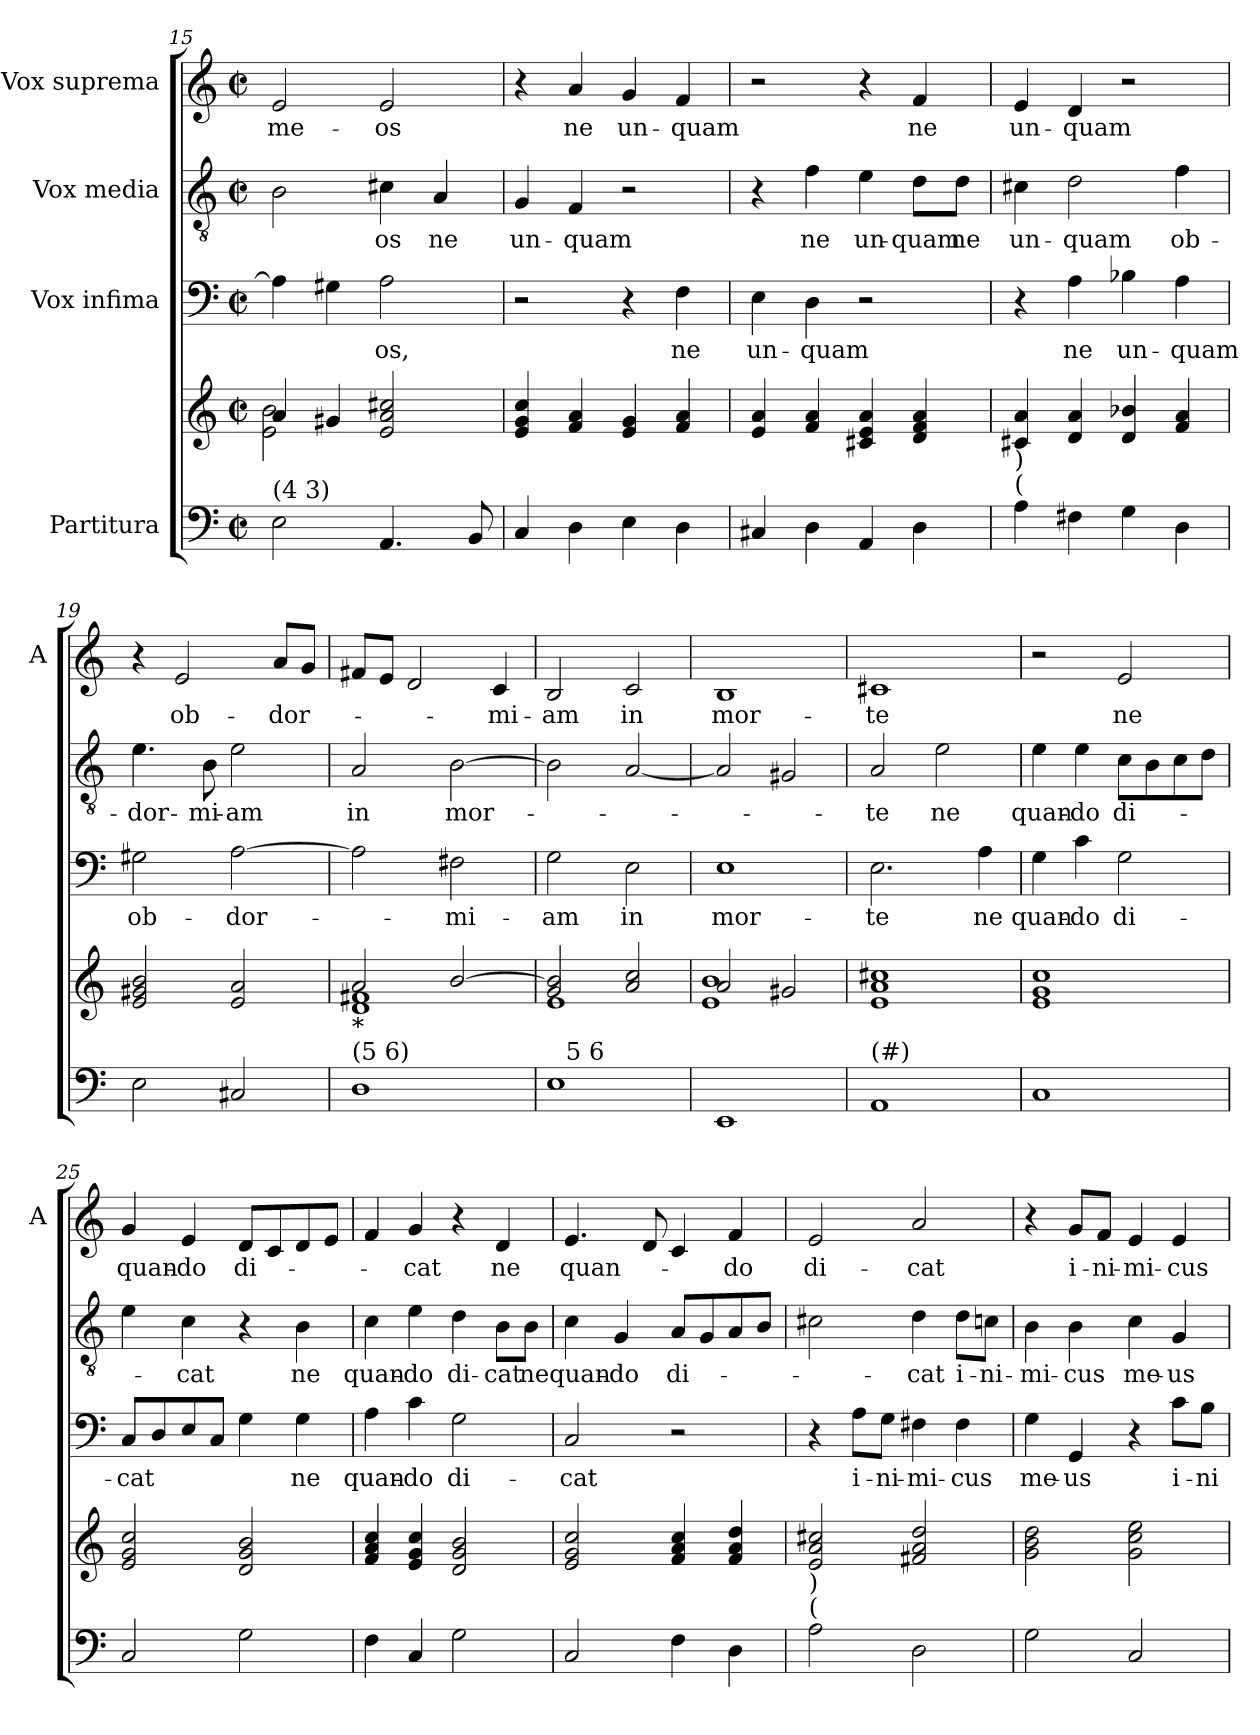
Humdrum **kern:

**kern	**kern	**kern	**text	**kern	**text	**kern	**text
*part4	*part4	*part3	*part3	*part2	*part2	*part1	*part1
*staff5	*staff4	*staff3	*staff3	*staff2	*staff2	*staff1	*staff1
*I"Partitura	*	*I"Vox infima	*	*I"Vox media	*	*I"Vox suprema	*
*	*	*	*	*	*	*I'A	*
*clefF4	*clefG2	*clefF4	*	*clefGv2	*	*clefG2	*
*k[]	*k[]	*k[]	*	*k[]	*	*k[]	*
*C:	*C:	*C:	*	*C:	*	*C:	*
*M2/2	*M2/2	*M2/2	*	*M2/2	*	*M2/2	*
*met(c|)	*met(c|)	*met(c|)	*	*met(c|)	*	*met(c|)	*
=15	=15	=15	=15	=15	=15	=15	=15
*	*^	*	*	*	*	*	*
!LO:TX:a:t=(4 3)	!	!	!	!	!	!	!	!
2E\	4a!/	2e!\ 2b!\	4A\]	.	2B\	.	2e/	me-
.	4g#X!/	.	4G#X\	.	.	.	.	.
4.AA/	2e!/ 2a!/ 2cc#X!/	2ryy	2A\	-os,	4c#X\	-os	2e/	-os
.	.	.	.	.	4A/	ne	.	.
8BB/	.	.	.	.	.	.	.	.
*	*v	*v	*	*	*	*	*	*
!!LO:PB:g=z
=16	=16	=16	=16	=16	=16	=16	=16
4C/	4e!/ 4g!/ 4cc!/	2r	.	4G/	un-	4r	.
4D\	4f!/ 4a!/	.	.	4F/	-quam	4a/	ne
4E\	4e!/ 4g!/	4r	.	2r	.	4g/	un-
4D\	4f!/ 4a!/	4F\	ne	.	.	4f/	-quam
=17	=17	=17	=17	=17	=17	=17	=17
4C#X/	4e!/ 4a!/	4E\	un-	4r	.	2r	.
4D\	4f!/ 4a!/	4D\	-quam	4f\	ne	.	.
4AA/	4c#X!/ 4e!/ 4a!/	2r	.	4e\	un-	4r	.
4D\	4d!/ 4f!/ 4a!/	.	.	8d\L	-quam	4f/	ne
.	.	.	.	8d\J	ne	.	.
=18	=18	=18	=18	=18	=18	=18	=18
!LO:TX:a:t=(	!	!	!	!	!	!	!
!LO:TX:a:t=)	!	!	!	!	!	!	!
4A\	4c#X!/ 4a!/	4r	.	4c#X\	un-	4e/	un-
4F#X\	4d!/ 4a!/	4A\	ne	2d\	-quam	4d/	-quam
4G\	4d!/ 4b-X!/	4B-X\	un-	.	.	2r	.
4D\	4f!/ 4a!/	4A\	-quam	4f\	ob-	.	.
=19	=19	=19	=19	=19	=19	=19	=19
2E\	2e!/ 2g#X!/ 2b!/	2G#X\	ob-	4.e\	-dor-	4r	.
.	.	.	.	.	.	2e/	ob-
.	.	.	.	8B\	-mi-	.	.
2C#X/	2e!/ 2a!/	[2A\	-dor-	2e\	-am	.	.
.	.	.	.	.	.	8a/L	-dor-
.	.	.	.	.	.	8g/J	.
=20	=20	=20	=20	=20	=20	=20	=20
*	*^	*	*	*	*	*	*
!LO:TX:a:t=(5 6)	!	!	!	!	!	!	!	!
!LO:TX:a:t=*	!	!	!	!	!	!	!	!
1D	2a!/	1d! 1f#X!	2A\]	.	2A/	in	8f#X/L	.
.	.	.	.	.	.	.	8e/J	.
.	.	.	.	.	.	.	2d/	.
.	[>2b!/	.	2F#X\	-mi-	[2B\	mor-	.	.
.	.	.	.	.	.	.	4c/	-mi-
=21	=21	=21	=21	=21	=21	=21	=21	=21
*^	*	*	*	*	*	*	*	*
1E	16ryy	2g!/ 2b!/]	1e!	2G\	-am	2B\]	.	2B/	-am
!	!LO:TX:a:t=5 6	!	!	!	!	!	!	!	!
.	2...ryy	.	.	.	.	.	.	.	.
.	.	2a!/ 2cc!/	.	2E\	in	[2A/	.	2c/	in
=22	=22	=22	=22	=22	=22	=22	=22	=22	=22
!LO:TX:a:t=4  #3	!	!	!	!	!	!	!	!	!
*v	*v	*	*	*	*	*	*	*	*
1EE	2a!/	1e! 1b!	1E	mor-	2A/]	.	1B	mor-
.	2g#X!/	.	.	.	2G#X/	.	.	.
*	*v	*v	*	*	*	*	*	*
=23	=23	=23	=23	=23	=23	=23	=23
!LO:TX:a:t=(#)	!	!	!	!	!	!	!
1AA	1e! 1a! 1cc#X!	2.E\	-te	2A/	-te	1c#X	-te
.	.	.	.	2e\	ne	.	.
.	.	4A\	ne	.	.	.	.
=24	=24	=24	=24	=24	=24	=24	=24
1C	1e! 1g! 1cc!	4G\	quan-	4e\	quan-	2r	.
.	.	4c\	-do	4e\	-do	.	.
.	.	2G\	di-	8c\L	di-	2e/	ne
.	.	.	.	8B\	.	.	.
.	.	.	.	8c\	.	.	.
.	.	.	.	8d\J	.	.	.
!!LO:LB:g=z
=25	=25	=25	=25	=25	=25	=25	=25
2C/	2e!/ 2g!/ 2cc!/	8C/L	-cat	4e\	.	4g/	quan-
.	.	8D/	.	.	.	.	.
.	.	8E/	.	4c\	-cat	4e/	-do
.	.	8C/J	.	.	.	.	.
2G\	2d!/ 2g!/ 2b!/	4G\	.	4r	.	8d/L	di-
.	.	.	.	.	.	8c/	.
.	.	4G\	ne	4B\	ne	8d/	.
.	.	.	.	.	.	8e/J	.
=26	=26	=26	=26	=26	=26	=26	=26
4F\	4f!/ 4a!/ 4cc!/	4A\	quan-	4c\	quan-	4f/	.
4C/	4e!/ 4g!/ 4cc!/	4c\	-do	4e\	-do	4g/	-cat
2G\	2d!/ 2g!/ 2b!/	2G\	di-	4d\	di-	4r	.
.	.	.	.	8B\L	-cat	4d/	ne
.	.	.	.	8B\J	ne	.	.
=27	=27	=27	=27	=27	=27	=27	=27
2C/	2e!/ 2g!/ 2cc!/	2C/	-cat	4c\	quan-	4.e/	quan-
.	.	.	.	4G/	-do	.	.
.	.	.	.	.	.	8d/	.
4F\	4f!/ 4a!/ 4cc!/	2r	.	8A/L	di-	4c/	.
.	.	.	.	8G/	.	.	.
4D\	4f!/ 4a!/ 4dd!/	.	.	8A/	.	4f/	-do
.	.	.	.	8B/J	.	.	.
=28	=28	=28	=28	=28	=28	=28	=28
!LO:TX:a:t=(	!	!	!	!	!	!	!
!LO:TX:a:t=)	!	!	!	!	!	!	!
2A\	2e!/ 2a!/ 2cc#X!/	4r	.	2c#X\	.	2e/	di-
.	.	8A\L	i-	.	.	.	.
.	.	8G\J	-ni-	.	.	.	.
2D\	2f#X!/ 2a!/ 2dd!/	4F#X\	-mi-	4d\	-cat	2a/	-cat
.	.	4F#\	-cus	8d\L	i-	.	.
.	.	.	.	8cn\J	-ni-	.	.
=29	=29	=29	=29	=29	=29	=29	=29
2G\	2g!\ 2b!\ 2dd!\	4G\	me-	4B\	-mi-	4r	.
.	.	4GG/	-us	4B\	-cus	8g/L	i-
.	.	.	.	.	.	8f/J	-ni-
2C/	2g!\ 2cc!\ 2ee!\	4r	.	4c\	me-	4e/	-mi-
.	.	8c\L	i-	4G/	-us	4e/	-cus
.	.	8B\J	-ni-	.	.	.	.
=	=	=	=	=	=	=	=
*-	*-	*-	*-	*-	*-	*-	*-
